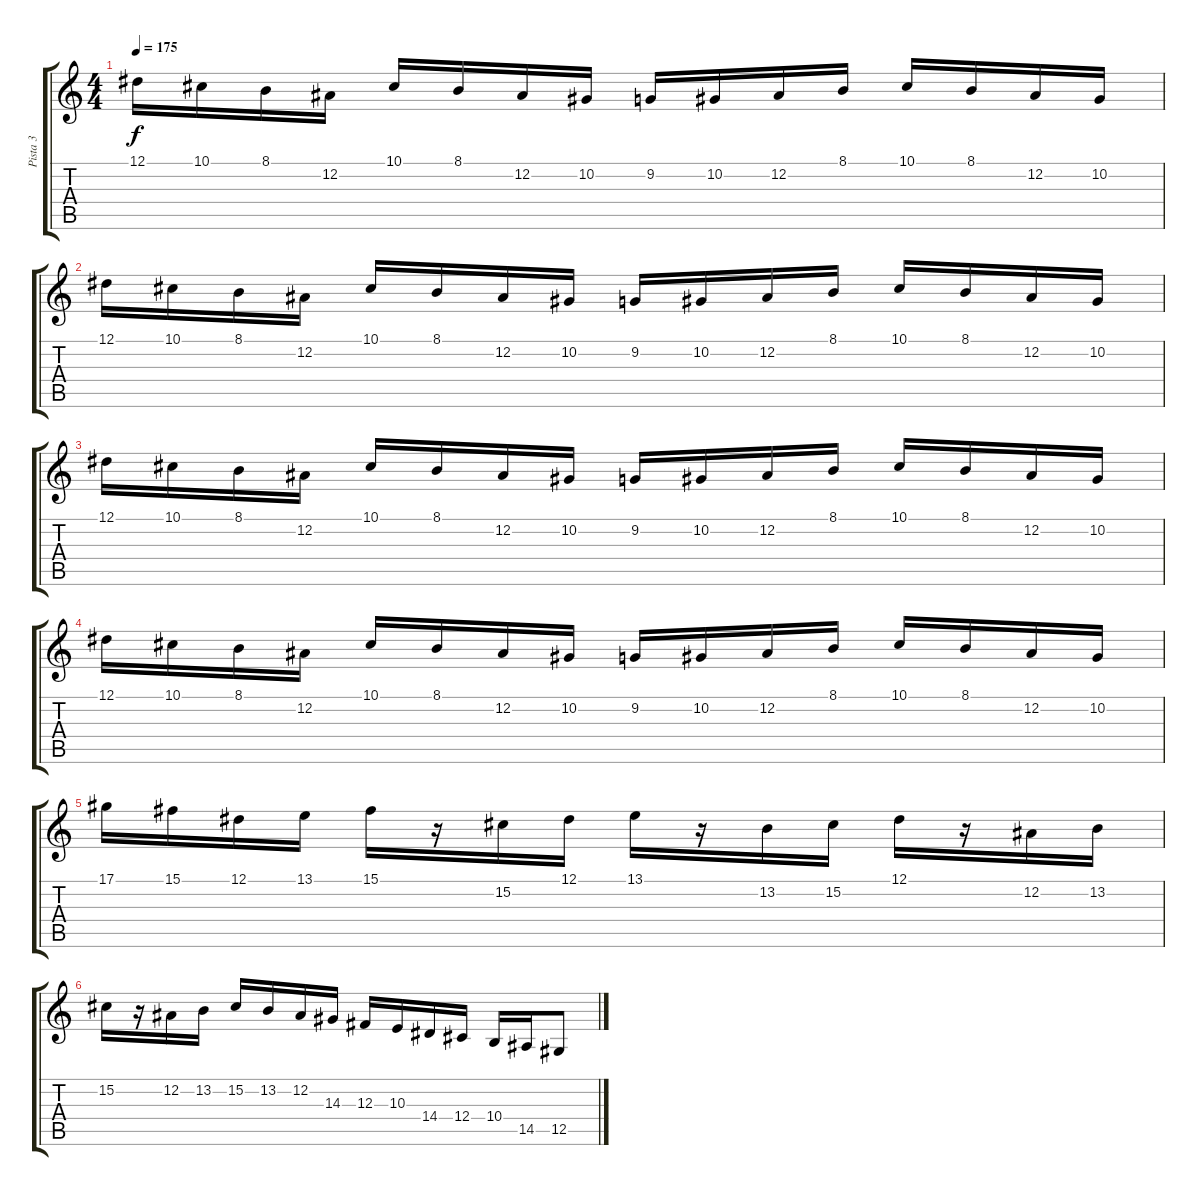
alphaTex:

\track ("Pista 3" "Pista 3") {instrument harpsichord}
\staff {score tabs}
\tuning (Eb4 Bb3 Gb3 Db3 Ab2 Eb2) {hide}
\ts (4 4)
\tempo 175
\clef g2
\ks c
12.1.16{dy f} 10.1.16 8.1.16 12.2.16 10.1.16 8.1.16 12.2.16 10.2.16 9.2.16 10.2.16 12.2.16 8.1.16 10.1.16 8.1.16 12.2.16 10.2.16 |
12.1.16 10.1.16 8.1.16 12.2.16 10.1.16 8.1.16 12.2.16 10.2.16 9.2.16 10.2.16 12.2.16 8.1.16 10.1.16 8.1.16 12.2.16 10.2.16 |
12.1.16 10.1.16 8.1.16 12.2.16 10.1.16 8.1.16 12.2.16 10.2.16 9.2.16 10.2.16 12.2.16 8.1.16 10.1.16 8.1.16 12.2.16 10.2.16 |
12.1.16 10.1.16 8.1.16 12.2.16 10.1.16 8.1.16 12.2.16 10.2.16 9.2.16 10.2.16 12.2.16 8.1.16 10.1.16 8.1.16 12.2.16 10.2.16 |
17.1.16 15.1.16 12.1.16 13.1.16 15.1.16 r.16 15.2.16 12.1.16 13.1.16 r.16 13.2.16 15.2.16 12.1.16 r.16 12.2.16 13.2.16 |
15.2.16 r.16 12.2.16 13.2.16 15.2.16 13.2.16 12.2.16 14.3.16 12.3.16 10.3.16 14.4.16 12.4.16 10.4.16 14.5.16 12.5.8
